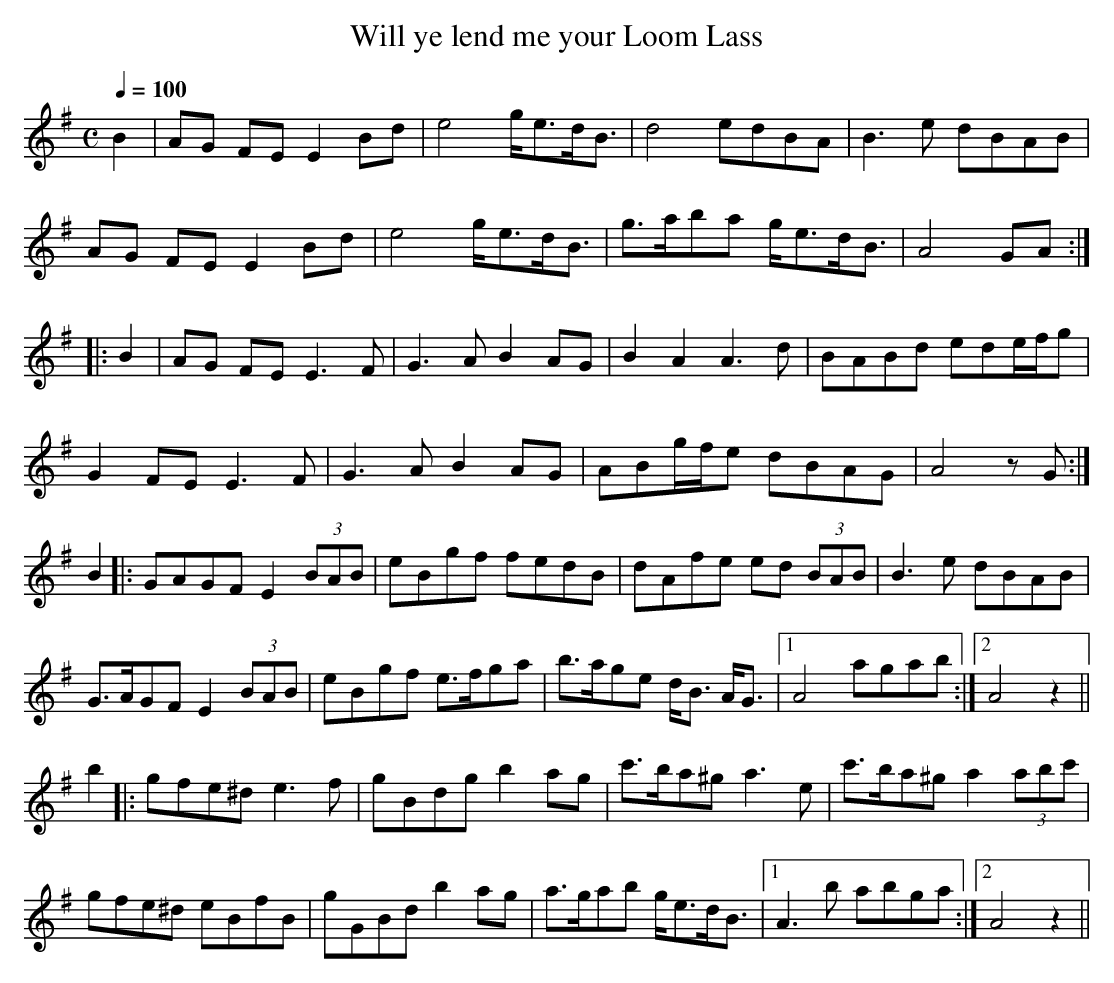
X:1
T:Will ye lend me your Loom Lass
M:C
L:1/8
Q:1/4=100
K:G
B2|AG FE E2 Bd|e4 g<ed<B|d4 edBA|B3 e dBAB|!
AG FE E2 Bd|e4 g<ed<B|g>aba g<ed<B|A4 GA:|!
|:B2|AG FE E3 F |G3 A B2 AG|B2 A2 A3 d|BABd ede/f/g|!
G2 FE E3 F |G3 A B2 AG|ABg/f/e dBAG|A4 zG:|!
B2|:GAGF E2 (3BAB|eBgf fedB|dAfe ed (3BAB|B3 e dBAB|!
G>AGF E2 (3BAB|eBgf e>fga|b>age  d<B A<G|1 A4 agab:|2 A4 z2||!
b2|:gfe^d e3 f|gBdg b2 ag|c'>ba^g a3 e|c'>ba^g a2 (3abc'|!
gfe^d eBfB|gGBd b2 ag|a>gab g<ed<B|1 A3 b abga:|2 A4 z2||
